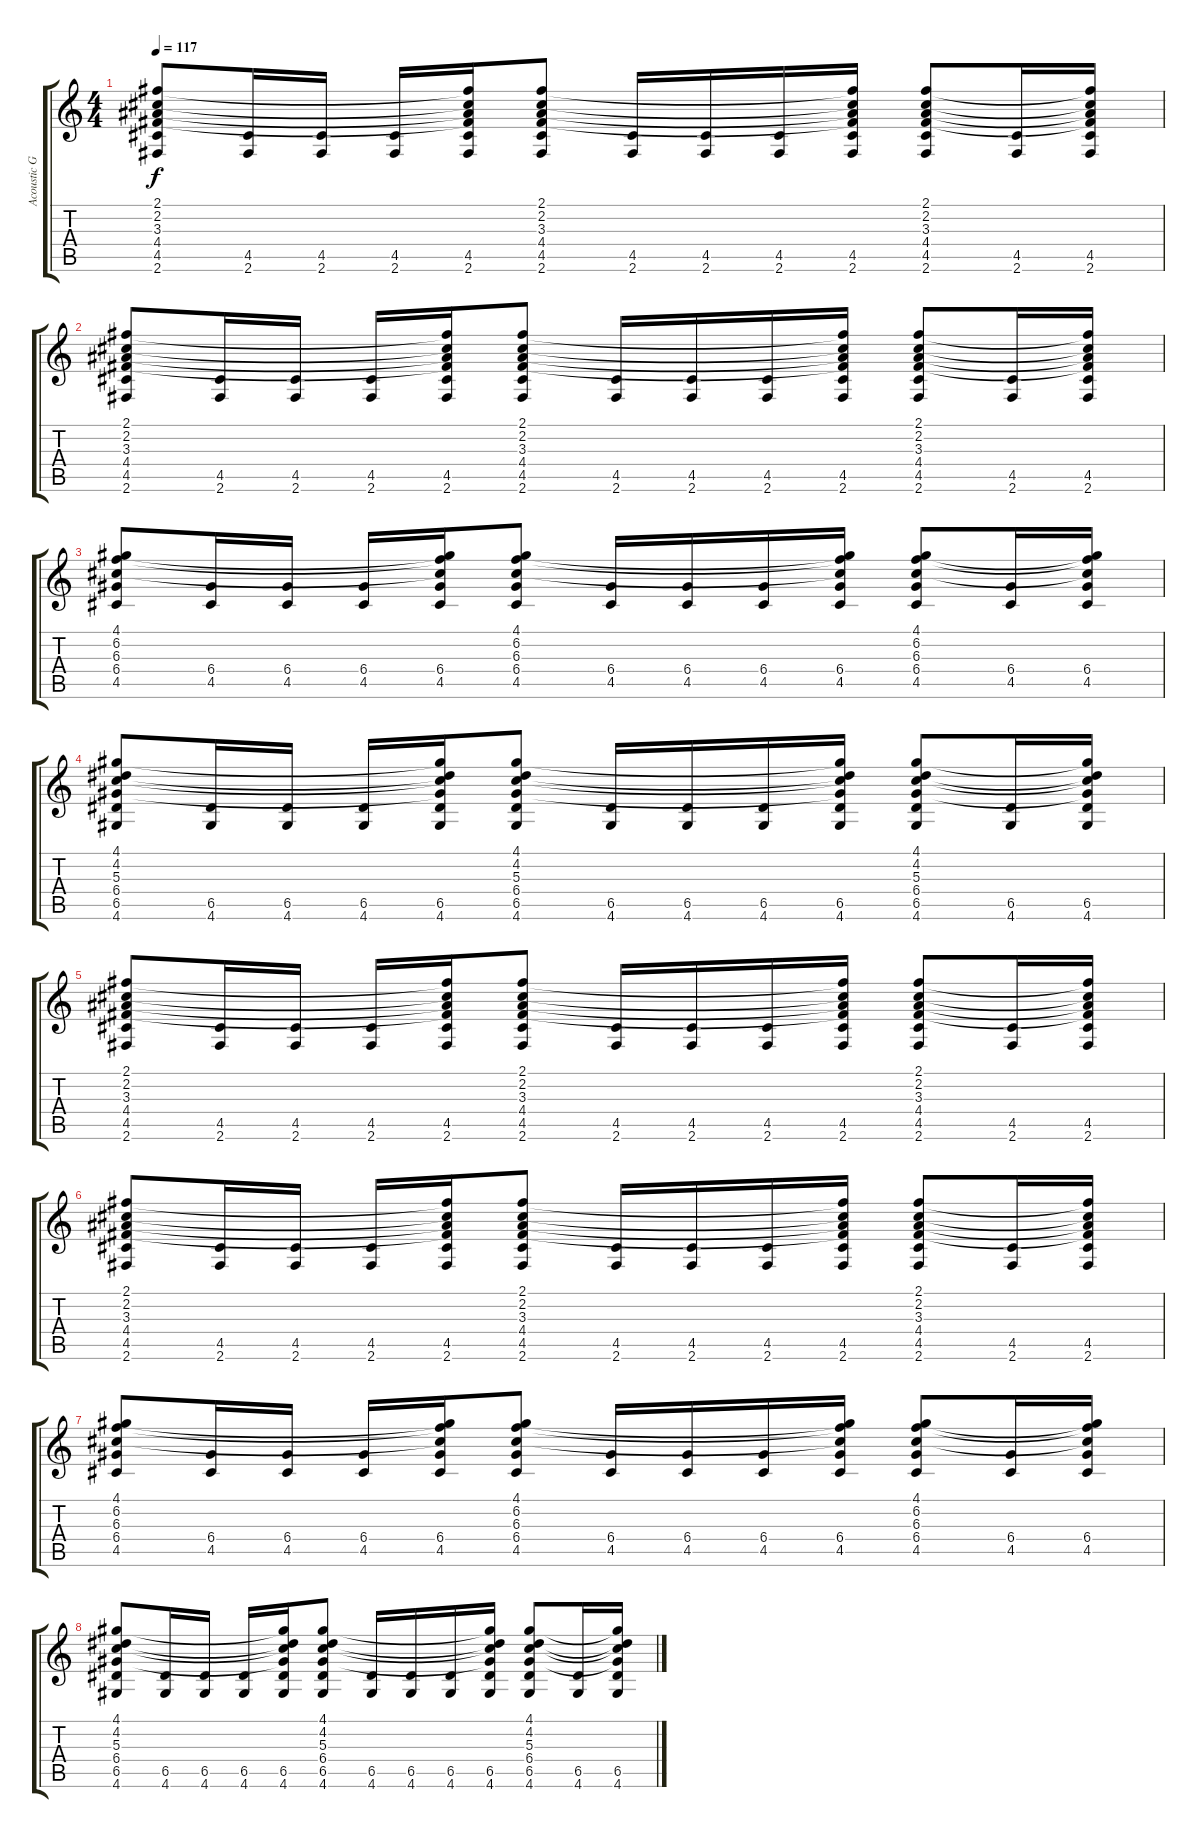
\track ("Acoustic Guitar" "Acoustic G") {instrument acousticguitarsteel}
\staff {score tabs}
\tuning (E4 B3 G3 D3 A2 E2) {hide}
\ts (4 4)
\tempo 117
\clef g2
\ks c
(2.1 2.2 3.3 4.4 4.5 2.6).8{dy f} (4.5 2.6).16 (4.5 2.6).16 (4.5 2.6).16 (2.1{t} 2.2{t} 3.3{t} 4.4{t} 4.5 2.6).16 (2.1 2.2 3.3 4.4 4.5 2.6).8 (4.5 2.6).16 (4.5 2.6).16 (4.5 2.6).16 (2.1{t} 2.2{t} 3.3{t} 4.4{t} 4.5 2.6).16 (2.1 2.2 3.3 4.4 4.5 2.6).8 (4.5 2.6).16 (2.1{t} 2.2{t} 3.3{t} 4.4{t} 4.5 2.6).16 |
(2.1 2.2 3.3 4.4 4.5 2.6).8 (4.5 2.6).16 (4.5 2.6).16 (4.5 2.6).16 (2.1{t} 2.2{t} 3.3{t} 4.4{t} 4.5 2.6).16 (2.1 2.2 3.3 4.4 4.5 2.6).8 (4.5 2.6).16 (4.5 2.6).16 (4.5 2.6).16 (2.1{t} 2.2{t} 3.3{t} 4.4{t} 4.5 2.6).16 (2.1 2.2 3.3 4.4 4.5 2.6).8 (4.5 2.6).16 (2.1{t} 2.2{t} 3.3{t} 4.4{t} 4.5 2.6).16 |
(4.1 6.2 6.3 6.4 4.5).8 (6.4 4.5).16 (6.4 4.5).16 (6.4 4.5).16 (4.1{t} 6.2{t} 6.3{t} 6.4 4.5).16 (4.1 6.2 6.3 6.4 4.5).8 (6.4 4.5).16 (6.4 4.5).16 (6.4 4.5).16 (4.1{t} 6.2{t} 6.3{t} 6.4 4.5).16 (4.1 6.2 6.3 6.4 4.5).8 (6.4 4.5).16 (4.1{t} 6.2{t} 6.3{t} 6.4 4.5).16 |
(4.1 4.2 5.3 6.4 6.5 4.6).8 (6.5 4.6).16 (6.5 4.6).16 (6.5 4.6).16 (4.1{t} 4.2{t} 5.3{t} 6.4{t} 6.5 4.6).16 (4.1 4.2 5.3 6.4 6.5 4.6).8 (6.5 4.6).16 (6.5 4.6).16 (6.5 4.6).16 (4.1{t} 4.2{t} 5.3{t} 6.4{t} 6.5 4.6).16 (4.1 4.2 5.3 6.4 6.5 4.6).8 (6.5 4.6).16 (4.1{t} 4.2{t} 5.3{t} 6.4{t} 6.5 4.6).16 |
(2.1 2.2 3.3 4.4 4.5 2.6).8 (4.5 2.6).16 (4.5 2.6).16 (4.5 2.6).16 (2.1{t} 2.2{t} 3.3{t} 4.4{t} 4.5 2.6).16 (2.1 2.2 3.3 4.4 4.5 2.6).8 (4.5 2.6).16 (4.5 2.6).16 (4.5 2.6).16 (2.1{t} 2.2{t} 3.3{t} 4.4{t} 4.5 2.6).16 (2.1 2.2 3.3 4.4 4.5 2.6).8 (4.5 2.6).16 (2.1{t} 2.2{t} 3.3{t} 4.4{t} 4.5 2.6).16 |
(2.1 2.2 3.3 4.4 4.5 2.6).8 (4.5 2.6).16 (4.5 2.6).16 (4.5 2.6).16 (2.1{t} 2.2{t} 3.3{t} 4.4{t} 4.5 2.6).16 (2.1 2.2 3.3 4.4 4.5 2.6).8 (4.5 2.6).16 (4.5 2.6).16 (4.5 2.6).16 (2.1{t} 2.2{t} 3.3{t} 4.4{t} 4.5 2.6).16 (2.1 2.2 3.3 4.4 4.5 2.6).8 (4.5 2.6).16 (2.1{t} 2.2{t} 3.3{t} 4.4{t} 4.5 2.6).16 |
(4.1 6.2 6.3 6.4 4.5).8 (6.4 4.5).16 (6.4 4.5).16 (6.4 4.5).16 (4.1{t} 6.2{t} 6.3{t} 6.4 4.5).16 (4.1 6.2 6.3 6.4 4.5).8 (6.4 4.5).16 (6.4 4.5).16 (6.4 4.5).16 (4.1{t} 6.2{t} 6.3{t} 6.4 4.5).16 (4.1 6.2 6.3 6.4 4.5).8 (6.4 4.5).16 (4.1{t} 6.2{t} 6.3{t} 6.4 4.5).16 |
(4.1 4.2 5.3 6.4 6.5 4.6).8 (6.5 4.6).16 (6.5 4.6).16 (6.5 4.6).16 (4.1{t} 4.2{t} 5.3{t} 6.4{t} 6.5 4.6).16 (4.1 4.2 5.3 6.4 6.5 4.6).8 (6.5 4.6).16 (6.5 4.6).16 (6.5 4.6).16 (4.1{t} 4.2{t} 5.3{t} 6.4{t} 6.5 4.6).16 (4.1 4.2 5.3 6.4 6.5 4.6).8 (6.5 4.6).16 (4.1{t} 4.2{t} 5.3{t} 6.4{t} 6.5 4.6).16
